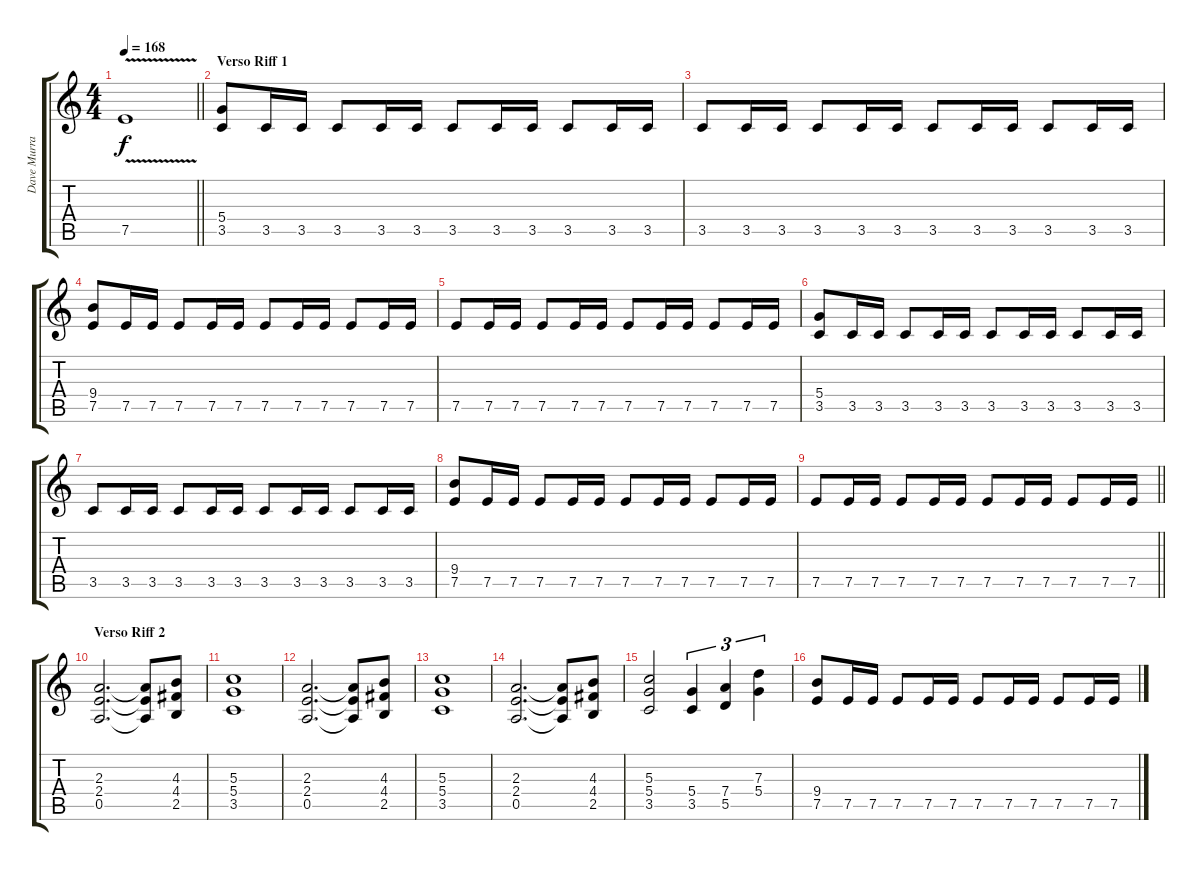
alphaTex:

\track ("Dave Murray" "Dave Murra") {instrument overdrivenguitar}
\staff {score tabs}
\tuning (E4 B3 G3 D3 A2 E2) {hide}
\ts (4 4)
\tempo 168
\clef g2
\barLineRight lightlight
\ks c
7.5{v}.1{dy f} |
\section ("" "Verso Riff 1")
(5.4 3.5).8 3.5.16 3.5.16 3.5.8 3.5.16 3.5.16 3.5.8 3.5.16 3.5.16 3.5.8 3.5.16 3.5.16 |
3.5.8 3.5.16 3.5.16 3.5.8 3.5.16 3.5.16 3.5.8 3.5.16 3.5.16 3.5.8 3.5.16 3.5.16 |
(9.4 7.5).8 7.5.16 7.5.16 7.5.8 7.5.16 7.5.16 7.5.8 7.5.16 7.5.16 7.5.8 7.5.16 7.5.16 |
7.5.8 7.5.16 7.5.16 7.5.8 7.5.16 7.5.16 7.5.8 7.5.16 7.5.16 7.5.8 7.5.16 7.5.16 |
(5.4 3.5).8 3.5.16 3.5.16 3.5.8 3.5.16 3.5.16 3.5.8 3.5.16 3.5.16 3.5.8 3.5.16 3.5.16 |
3.5.8 3.5.16 3.5.16 3.5.8 3.5.16 3.5.16 3.5.8 3.5.16 3.5.16 3.5.8 3.5.16 3.5.16 |
(9.4 7.5).8 7.5.16 7.5.16 7.5.8 7.5.16 7.5.16 7.5.8 7.5.16 7.5.16 7.5.8 7.5.16 7.5.16 |
\barLineRight lightlight
7.5.8 7.5.16 7.5.16 7.5.8 7.5.16 7.5.16 7.5.8 7.5.16 7.5.16 7.5.8 7.5.16 7.5.16 |
\section ("" "Verso Riff 2")
(2.3 2.4 0.5).2{d} (2.3{t} 2.4{t} 0.5{t}).8 (4.3 4.4 2.5).8 |
(5.3 5.4 3.5).1 |
(2.3 2.4 0.5).2{d} (2.3{t} 2.4{t} 0.5{t}).8 (4.3 4.4 2.5).8 |
(5.3 5.4 3.5).1 |
(2.3 2.4 0.5).2{d} (2.3{t} 2.4{t} 0.5{t}).8 (4.3 4.4 2.5).8 |
(5.3 5.4 3.5).2 (5.4 3.5).4{tu (3 2)} (7.4 5.5).4{tu (3 2)} (7.3 5.4).4{tu (3 2)} |
(9.4 7.5).8 7.5.16 7.5.16 7.5.8 7.5.16 7.5.16 7.5.8 7.5.16 7.5.16 7.5.8 7.5.16 7.5.16
